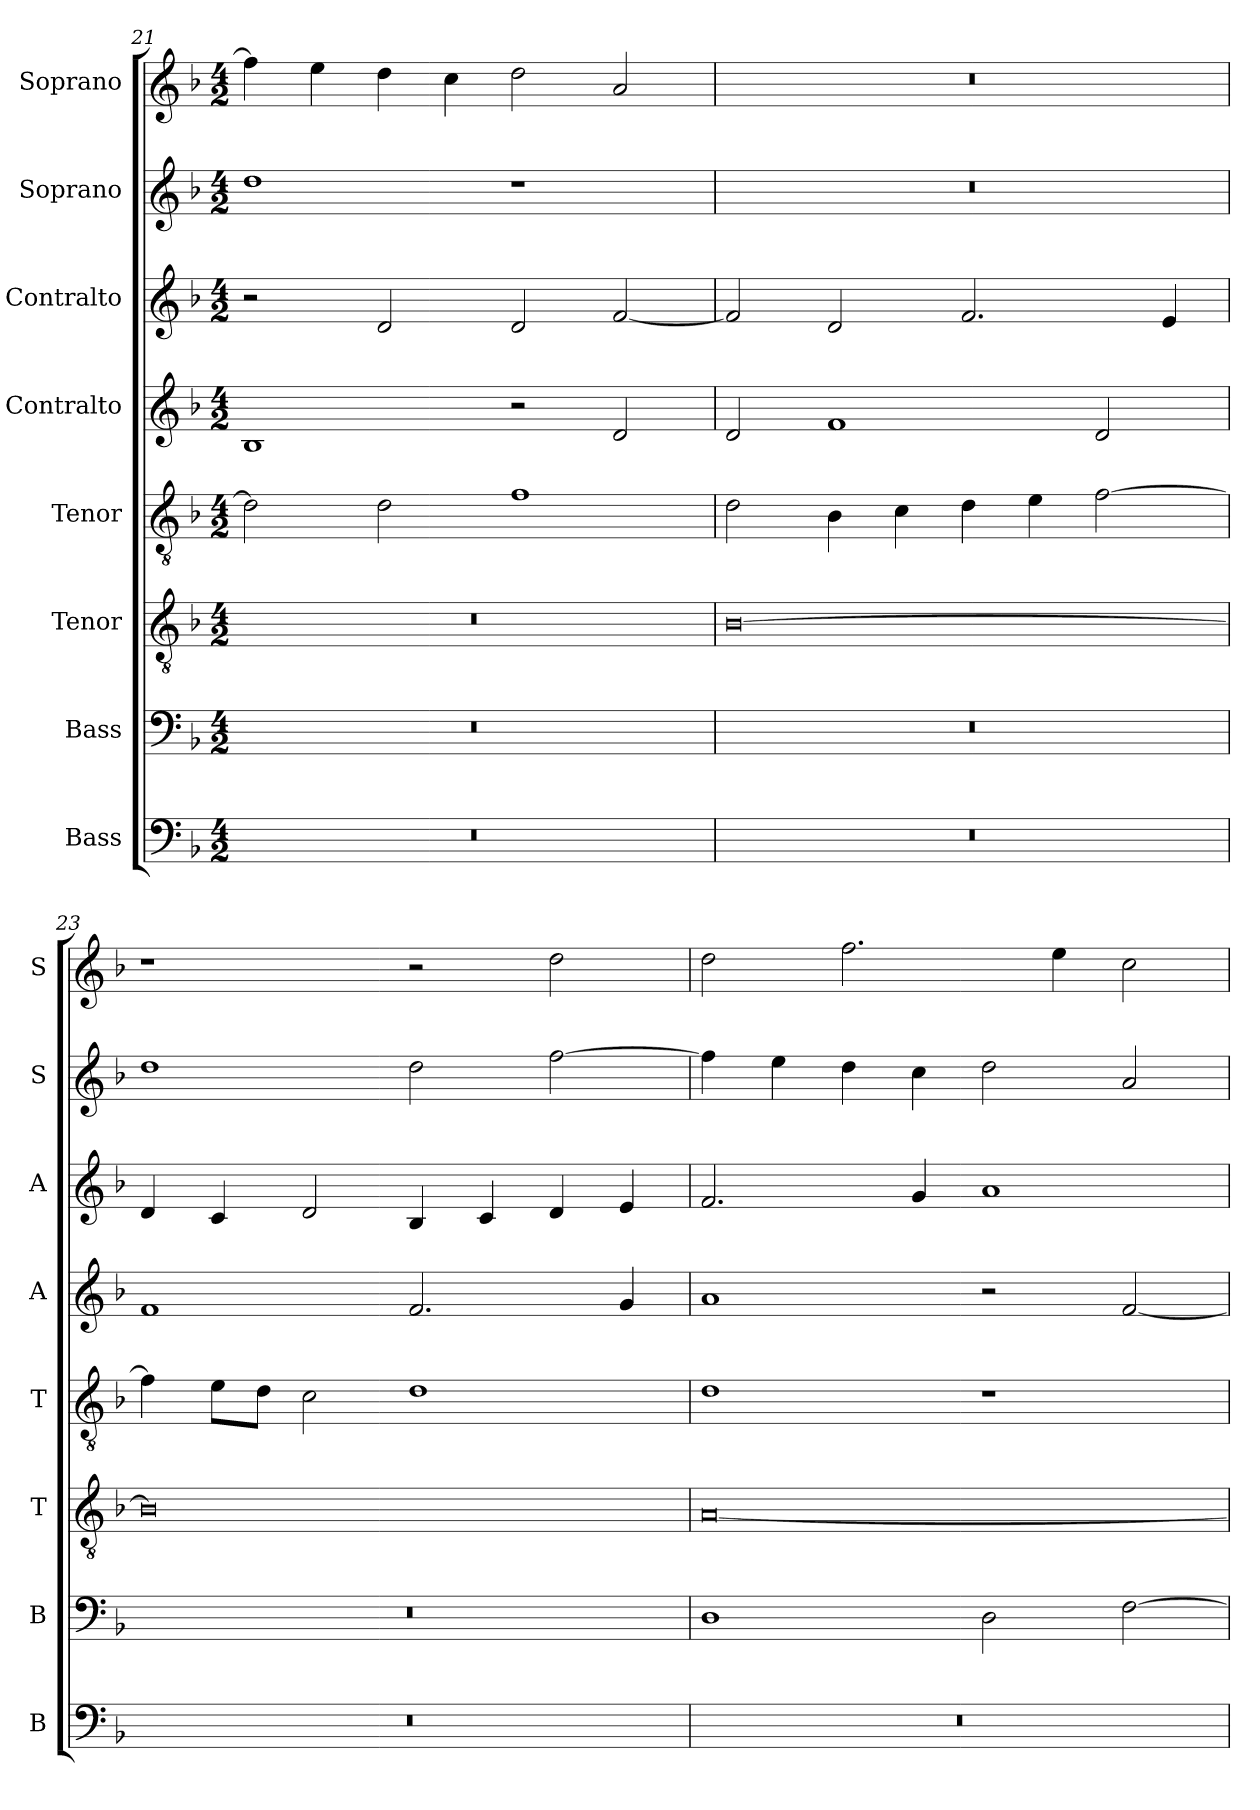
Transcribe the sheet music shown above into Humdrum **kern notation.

**kern	**kern	**kern	**kern	**kern	**kern	**kern	**kern
*part8	*part7	*part6	*part5	*part4	*part3	*part2	*part1
*staff8	*staff7	*staff6	*staff5	*staff4	*staff3	*staff2	*staff1
*I"Bass	*I"Bass	*I"Tenor	*I"Tenor	*I"Contralto	*I"Contralto	*I"Soprano	*I"Soprano
*I'B	*I'B	*I'T	*I'T	*I'A	*I'A	*I'S	*I'S
*clefF4	*clefF4	*clefGv2	*clefGv2	*clefG2	*clefG2	*clefG2	*clefG2
*k[b-]	*k[b-]	*k[b-]	*k[b-]	*k[b-]	*k[b-]	*k[b-]	*k[b-]
*F:ion	*F:ion	*F:ion	*F:ion	*F:ion	*F:ion	*F:ion	*F:ion
*M4/2	*M4/2	*M4/2	*M4/2	*M4/2	*M4/2	*M4/2	*M4/2
=21	=21	=21	=21	=21	=21	=21	=21
0r	0r	0r	2d]	1B-	2r	1dd	4ff]
.	.	.	.	.	.	.	4ee
.	.	.	2d	.	2d	.	4dd
.	.	.	.	.	.	.	4cc
.	.	.	1f	2r	2d	1r	2dd
.	.	.	.	2d	[2f	.	2a
=22	=22	=22	=22	=22	=22	=22	=22
0r	0r	[0B-	2d	2d	2f]	0r	0r
.	.	.	4B-	1f	2d	.	.
.	.	.	4c	.	.	.	.
.	.	.	4d	.	2.f	.	.
.	.	.	4e	.	.	.	.
.	.	.	[2f	2d	.	.	.
.	.	.	.	.	4e	.	.
=23	=23	=23	=23	=23	=23	=23	=23
0r	0r	0B-]	4f]	1f	4d	1dd	1r
.	.	.	8e\L	.	4c	.	.
.	.	.	8d\J	.	.	.	.
.	.	.	2c	.	2d	.	.
.	.	.	1d	2.f	4B-	2dd	2r
.	.	.	.	.	4c	.	.
.	.	.	.	.	4d	[2ff	2dd
.	.	.	.	4g	4e	.	.
=24	=24	=24	=24	=24	=24	=24	=24
0r	1D	[0A	1d	1a	2.f	4ff]	2dd
.	.	.	.	.	.	4ee	.
.	.	.	.	.	.	4dd	2.ff
.	.	.	.	.	4g	4cc	.
.	2D	.	1r	2r	1a	2dd	.
.	.	.	.	.	.	.	4ee
.	[2F	.	.	[2f	.	2a	2cc
=	=	=	=	=	=	=	=
*-	*-	*-	*-	*-	*-	*-	*-
